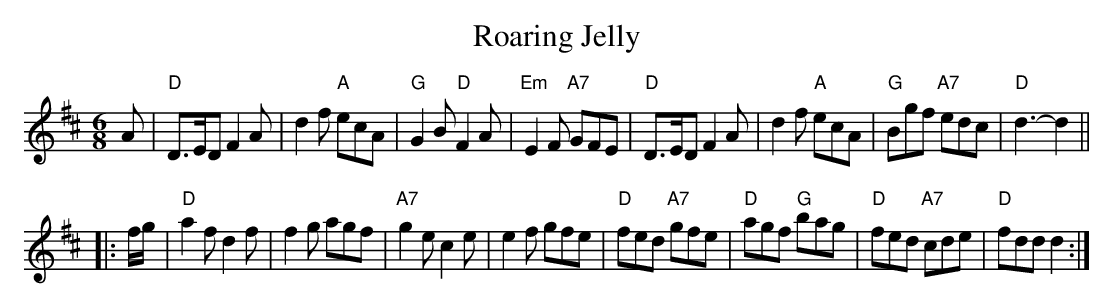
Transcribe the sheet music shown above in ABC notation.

X:1
T: Roaring Jelly
M: 6/8
L: 1/8
K: D
   A \
| "D"D>ED F2A | d2f "A"ecA | "G"G2B "D"F2A | "Em"E2F "A7"GFE \
| "D"D>ED F2A | d2f "A"ecA | "G"Bgf "A7"edc | "D"d3- d2 ||
|: f/g/ \
| "D"a2f d2f | f2g agf | "A7"g2e c2e | e2f gfe \
| "D"fed "A7"gfe | "D"agf "G"bag | "D"fed "A7"cde | "D"fdd d2 :|
